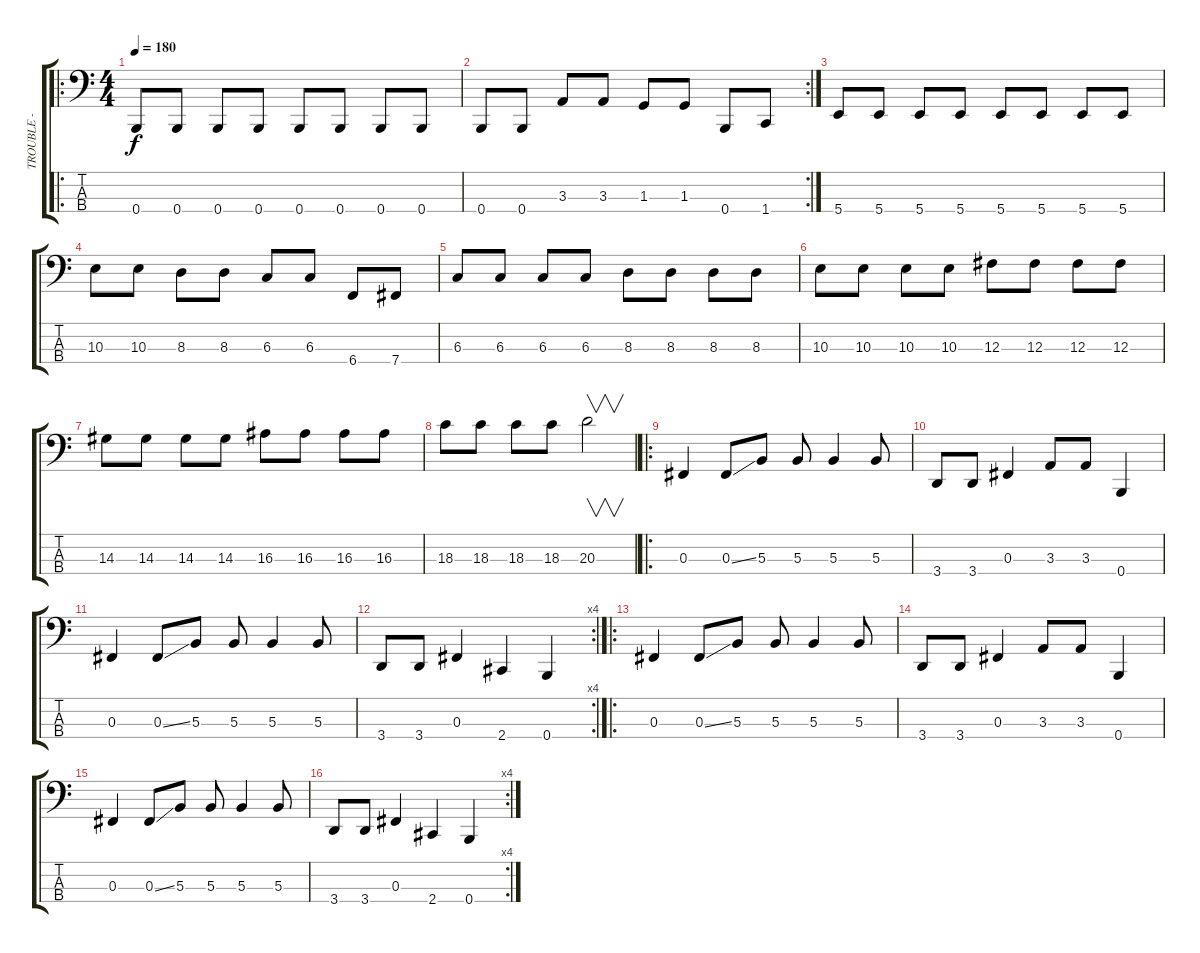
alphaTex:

\track ("TROUBLE - D" "TROUBLE - ") {instrument electricbasspick}
\staff {score tabs}
\tuning (E2 B1 Gb1 B0) {hide}
\ro
\ts (4 4)
\tempo 180
\clef f4
\ks c
0.4.8{dy f} 0.4.8 0.4.8 0.4.8 0.4.8 0.4.8 0.4.8 0.4.8 |
\rc 2
0.4.8 0.4.8 3.3.8 3.3.8 1.3.8 1.3.8 0.4.8 1.4.8 |
5.4.8 5.4.8 5.4.8 5.4.8 5.4.8 5.4.8 5.4.8 5.4.8 |
10.3.8 10.3.8 8.3.8 8.3.8 6.3.8 6.3.8 6.4.8 7.4.8 |
6.3.8 6.3.8 6.3.8 6.3.8 8.3.8 8.3.8 8.3.8 8.3.8 |
10.3.8 10.3.8 10.3.8 10.3.8 12.3.8 12.3.8 12.3.8 12.3.8 |
14.3.8 14.3.8 14.3.8 14.3.8 16.3.8 16.3.8 16.3.8 16.3.8 |
18.3.8 18.3.8 18.3.8 18.3.8 20.3.2{v} |
\ro
0.3.4 0.3{ss}.8 5.3.8 5.3.8 5.3.4 5.3.8 |
3.4.8 3.4.8 0.3.4 3.3.8 3.3.8 0.4.4 |
0.3.4 0.3{ss}.8 5.3.8 5.3.8 5.3.4 5.3.8 |
\rc 4
3.4.8 3.4.8 0.3.4 2.4.4 0.4.4 |
\ro
0.3.4 0.3{ss}.8 5.3.8 5.3.8 5.3.4 5.3.8 |
3.4.8 3.4.8 0.3.4 3.3.8 3.3.8 0.4.4 |
0.3.4 0.3{ss}.8 5.3.8 5.3.8 5.3.4 5.3.8 |
\rc 4
3.4.8 3.4.8 0.3.4 2.4.4 0.4.4
